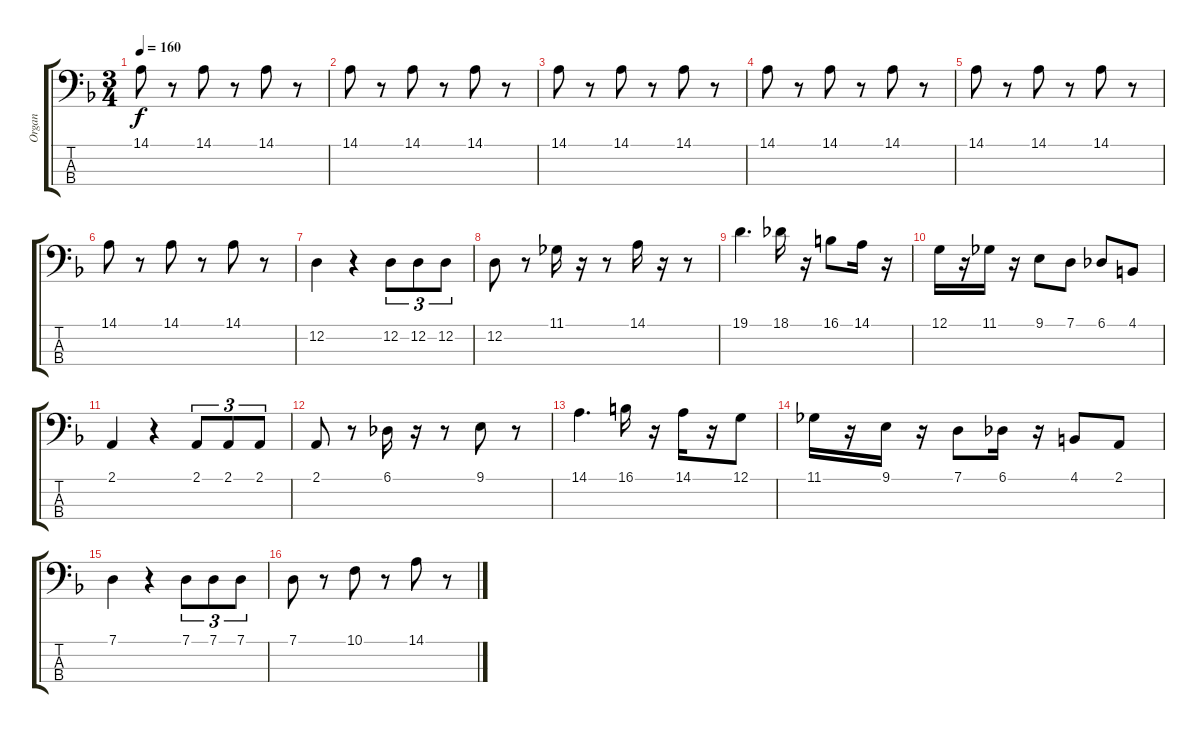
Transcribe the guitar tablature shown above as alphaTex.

\track ("Organ" "Organ") {instrument stringensemble1}
\staff {score tabs}
\tuning (G2 D2 A1 E1) {hide}
\ts (3 4)
\tempo 160
\clef f4
\ks f
14.1.8{dy f} r.8 14.1.8 r.8 14.1.8 r.8 |
14.1.8 r.8 14.1.8 r.8 14.1.8 r.8 |
14.1.8 r.8 14.1.8 r.8 14.1.8 r.8 |
14.1.8 r.8 14.1.8 r.8 14.1.8 r.8 |
14.1.8 r.8 14.1.8 r.8 14.1.8 r.8 |
14.1.8 r.8 14.1.8 r.8 14.1.8 r.8 |
12.2.4 r.4 12.2.8{tu (3 2)} 12.2.8{tu (3 2)} 12.2.8{tu (3 2)} |
12.2.8 r.8 11.1.16 r.16 r.8 14.1.16 r.16 r.8 |
19.1.4{d} 18.1.16 r.16 16.1.8 14.1.16 r.16 |
12.1.16 r.16 11.1.16 r.16 9.1.8 7.1.8 6.1.8 4.1.8 |
2.1.4 r.4 2.1.8{tu (3 2)} 2.1.8{tu (3 2)} 2.1.8{tu (3 2)} |
2.1.8 r.8 6.1.16 r.16 r.8 9.1.8 r.8 |
14.1.4{d} 16.1.16 r.16 14.1.16 r.16 12.1.8 |
11.1.16 r.16 9.1.16 r.16 7.1.8 6.1.16 r.16 4.1.8 2.1.8 |
7.1.4 r.4 7.1.8{tu (3 2)} 7.1.8{tu (3 2)} 7.1.8{tu (3 2)} |
7.1.8 r.8 10.1.8 r.8 14.1.8 r.8
